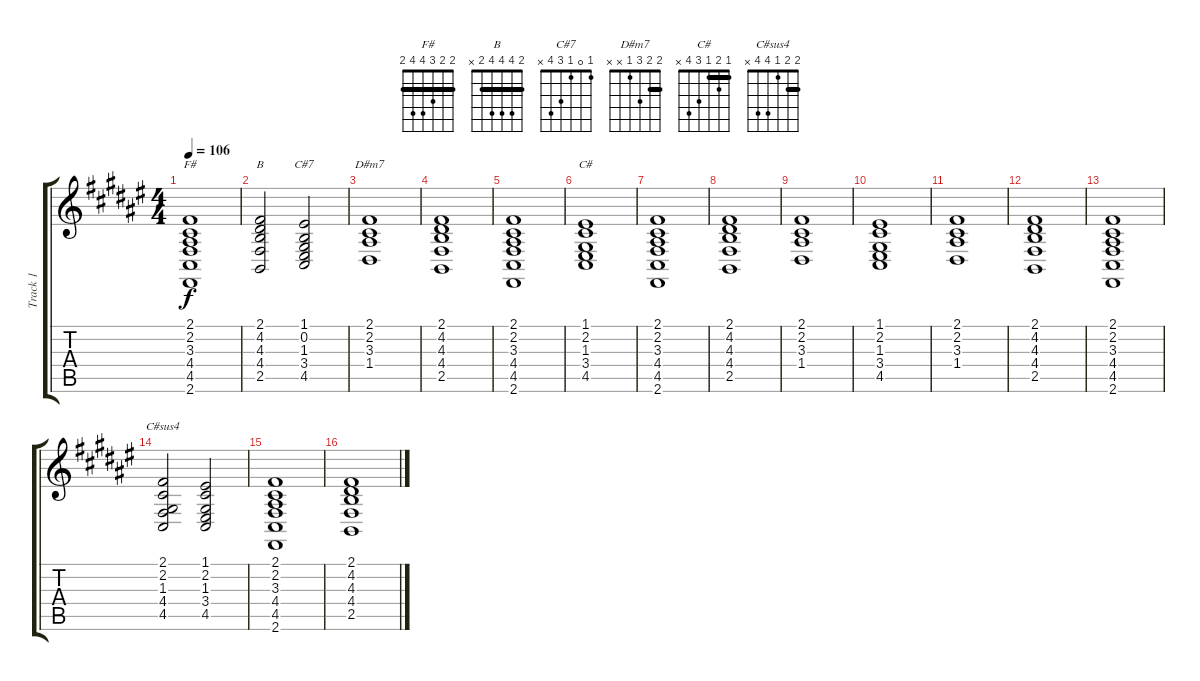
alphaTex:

\track ("Track 1" "Track 1") {instrument stringensemble1}
\staff {score tabs}
\tuning (E4 B3 G3 D3 A2 E2) {hide}
\chord ("F#" 2 2 3 4 4 2) {barre 2}
\chord ("B" 2 4 4 4 2 x) {barre 2}
\chord ("C#7" 1 0 1 3 4 x)
\chord ("D#m7" 2 2 3 1 x x) {barre 2}
\chord ("C#" 1 2 1 3 4 x) {barre 1}
\chord ("C#sus4" 2 2 1 4 4 x) {barre 2}
\ts (4 4)
\tempo 106
\clef g2
\ks f#
(2.1 2.2 3.3 4.4 4.5 2.6).1{ch "F#" dy f} |
(2.1 4.2 4.3 4.4 2.5).2{ch "B"} (1.1 0.2 1.3 3.4 4.5).2{ch "C#7"} |
(2.1 2.2 3.3 1.4).1{ch "D#m7"} |
(2.1 4.2 4.3 4.4 2.5).1 |
(2.1 2.2 3.3 4.4 4.5 2.6).1 |
(1.1 2.2 1.3 3.4 4.5).1{ch "C#"} |
(2.1 2.2 3.3 4.4 4.5 2.6).1 |
(2.1 4.2 4.3 4.4 2.5).1 |
(2.1 2.2 3.3 1.4).1 |
(1.1 2.2 1.3 3.4 4.5).1 |
(2.1 2.2 3.3 1.4).1 |
(2.1 4.2 4.3 4.4 2.5).1 |
(2.1 2.2 3.3 4.4 4.5 2.6).1 |
(2.1 2.2 1.3 4.4 4.5).2{ch "C#sus4"} (1.1 2.2 1.3 3.4 4.5).2 |
(2.1 2.2 3.3 4.4 4.5 2.6).1 |
(2.1 4.2 4.3 4.4 2.5).1
